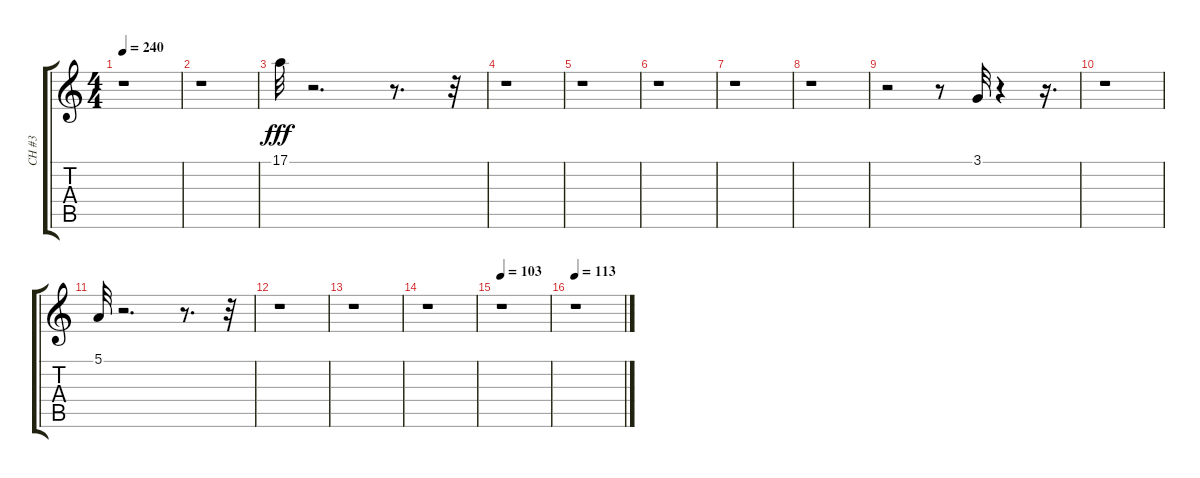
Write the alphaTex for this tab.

\track ("CH #3" "CH #3") {instrument guitarfretnoise}
\staff {score tabs}
\tuning (E4 B3 G3 D3 A2 E2) {hide}
\ts (4 4)
\tempo 240
\clef g2
\ks c
r.1{dy fff} |
r.1 |
17.1.32 r.2{d} r.8{d} r.32 |
r.1 |
r.1 |
r.1 |
r.1 |
r.1 |
r.2 r.8 3.1.32 r.4 r.16{d} |
r.1 |
5.1.32 r.2{d} r.8{d} r.32 |
r.1 |
r.1 |
r.1 |
\tempo 103
r.1 |
\tempo 113
r.1
